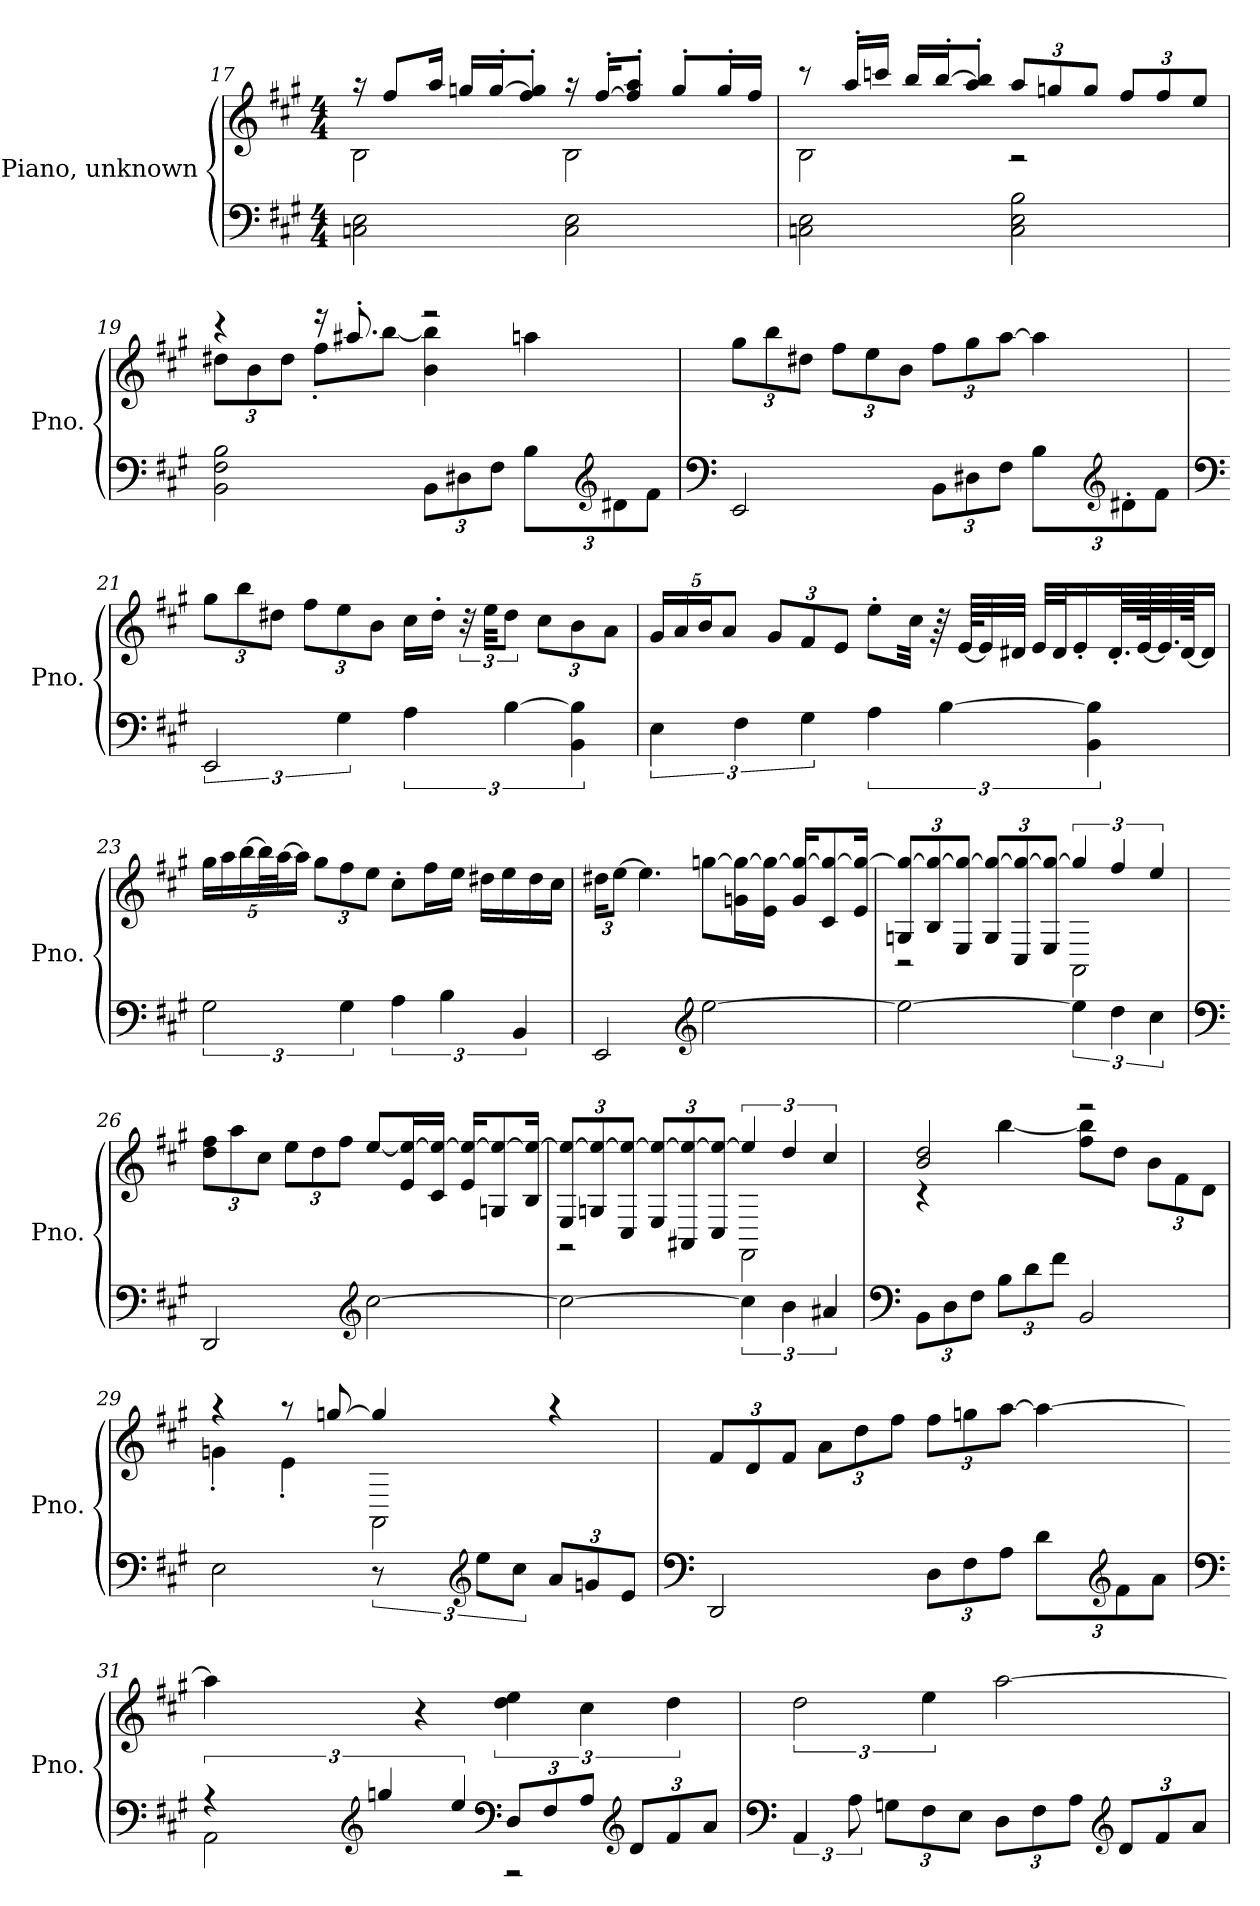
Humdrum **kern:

**kern	**kern
*part1	*part1
*staff2	*staff1
*I"Piano, unknown	*
*I'Pno.	*
*clefF4	*clefG2
*k[f#c#g#]	*k[f#c#g#]
*M4/4	*M4/4
=17	=17
*	*^
2Cn\ 2E\	16r	2B\
.	8ff#/L	.
.	16aa/Jk	.
.	16ggn/LL	.
.	[16gg'/J	.
.	8ff#/' 8gg/]'J	.
2C\ 2E\	16r	2B\
.	[16ff#'/KL	.
.	8ff#/]' 8aa/'J	.
.	8gg'/L	.
.	16gg'/L	.
.	16ff#/JJ	.
!!LO:PB:g=z	!!
=18	=18	=18
2Cn\ 2E\	8r	2B\
.	16aa'/LL	.
.	16cccn/JJ	.
.	16bb/LL	.
.	[16bb'/J	.
.	8aa/' 8bb/]'J	.
*	*Xbrackettup	*
2C\ 2E\ 2B\	12aa/L	2r
.	12ggn/	.
.	12gg/J	.
.	12ff#/L	.
.	12ff#/	.
.	12ee/J	.
=19	=19	=19
2BB\ 2F#\ 2B\	4r	12dd#X\L
.	.	12b\
.	.	12dd#\J
.	16r	8ff#'\L
.	8.aa#X'/	.
.	.	[8bb\J
*Xbrackettup	*	*
12BB\L	2r	4b\ 4bb\]
12D#X\	.	.
12F#\J	.	.
12B\L	.	4aan\
*clefG2	*	*
12d#X\	.	.
12f#\J	.	.
*	*v	*v
!!LO:LB:g=z
=20	=20
*clefF4	*
2EE/	12gg#\L
.	12bb\
.	12dd#X\J
.	12ff#\L
.	12ee\
.	12b\J
12BB\L	12ff#\L
12D#X\	12gg#\
12F#\J	[12aa\J
12B\L	4aa\]
*clefG2	*
12d#X'\	.
12f#\J	.
=21	=21
*clefF4	*
*brackettup	*
3EE/	12gg#\L
.	12bb\
.	12dd#X\J
.	12ff#\L
6G#\	12ee\
.	12b\J
6A\	16cc#\LL
.	16dd#'\JJ
*	*brackettup
.	48r
.	48ee\KKL
[6B\	12dd#\J
*	*Xbrackettup
.	12cc#\L
6BB\ 6B\]	12b\
.	12a\J
!!LO:LB:g=z
=22	=22
6E\	20g#/LL
.	20a/
.	20b/J
.	10a/J
6F#\	.
.	12g#/L
6G#\	12f#/
.	12e/J
6A\	8ee'\L
.	32cc#\Jkk
.	64r
[6B\	.
.	[64e/KLLL
.	32e/]
.	32d#X/JJJ
.	32e/LLL
.	32d#/J
.	16e'/
6BB\ 6B\]	.
.	64.d#'/LL
.	[128e/K
.	64.e/]
.	[128d#/JJK
.	16d#/JJ]
=23	=23
3G#\	20gg#\LL
.	20aa\
.	[20bb\
.	40bb\L]
.	[40aa\J
.	20aa\JJ]
.	12gg#\L
6G#\	12ff#\
.	12ee\J
6A\	8cc#'\L
.	16ff#\L
6B\	.
.	16ee\JJ
.	16dd#X\LL
.	16ee\
6BB/	.
.	16dd#\
.	16cc#\JJ
!!LO:LB:g=z
=24	=24
2EE/	24dd#X\KL
.	[12ee\J
.	4.ee\]
*clefG2	*
[2ee\	[8ggn\L
.	16gn\ 16gg\_L
.	16e\ 16gg\_JJ
.	16g/ 16gg/_KL
.	8c#/ 8gg/_
.	16e/ 16gg/_Jk
=25	=25
*	*^
2ee\_	12Gn/ 12gg/_L	2r
.	12B/ 12gg/_	.
.	12E/ 12gg/_J	.
.	12G/ 12gg/_L	.
.	12C#/ 12gg/_	.
.	12E/ 12gg/_J	.
*	*brackettup	*
6ee\]	6gg/]	2AA\
6dd\	6ff#/	.
6cc#\	6ee/	.
*	*v	*v
!!LO:LB:g=z
=26	=26
*clefF4	*
*	*Xbrackettup
2DD/	12dd\ 12ff#\L
.	12aa\
.	12cc#\J
.	12ee\L
.	12dd\
.	12ff#\J
*clefG2	*
[2cc#\	[8ee/L
.	16e/ 16ee/_L
.	16c#/ 16ee/_JJ
.	16e/ 16ee/_KL
.	8Gn/ 8ee/_
.	16B/ 16ee/_Jk
=27	=27
*	*^
2cc#\_	12E/ 12ee/_L	2r
.	12Gn/ 12ee/_	.
.	12C#/ 12ee/_J	.
.	12E/ 12ee/_L	.
.	12AA#X/ 12ee/_	.
.	12C#/ 12ee/_J	.
*	*brackettup	*
6cc#\]	6ee/]	2FF#\
6b\	6dd/	.
6a#X/	6cc#/	.
=28	=28	=28
*clefF4	*	*
*Xbrackettup	*	*
12BB\L	2b/ 2dd/	4r
12D\	.	.
12F#\J	.	.
12B\L	.	[4bb\
12d\	.	.
12f#\J	.	.
2BB/	2r	8ff#\ 8bb\]L
.	.	8dd\J
*	*	*Xbrackettup
.	.	12b\L
.	.	12f#\
.	.	12d\J
!!LO:LB:g=z	!!
=29	=29	=29
2E\	4r	4gn'\
.	8r	4e'\
.	[8ggn/	.
*brackettup	*	*
12r	4gg/]	2AA\
*clefG2	*	*
12ee\L	.	.
12cc#\J	.	.
*Xbrackettup	*	*
12a/L	4r	.
12gn/	.	.
12e/J	.	.
*	*v	*v
=30	=30
*clefF4	*
2DD/	12f#/L
.	12d/
.	12f#/J
.	12a\L
.	12dd\
.	12ff#\J
12D\L	12ff#\L
12F#\	12ggn\
12A\J	[12aa\J
12d\L	4aa\_
*clefG2	*
12f#\	.
12a\J	.
!!LO:PB:g=z
=31	=31
*clefF4	*
*brackettup	*
*^	*
6r	2AA\	4aa\]
*clefG2	*	*
6ggn/	.	.
.	.	4r
6ee/	.	.
*clefF4	*	*
*Xbrackettup	*	*brackettup
12D/L	2r	6dd\ 6ee\
12F#/	.	.
12A/J	.	6cc#\
*clefG2	*	*
12d/L	.	.
12f#/	.	6dd\
12a/J	.	.
*v	*v	*
=32	=32
*clefF4	*
*brackettup	*
6AA/	3dd\
12A\	.
*Xbrackettup	*
12Gn\L	.
12F#\	6ee\
12E\J	.
12D\L	[2aa\
12F#\	.
12A\J	.
*clefG2	*
12d/L	.
12f#/	.
12a/J	.
=	=
*-	*-
